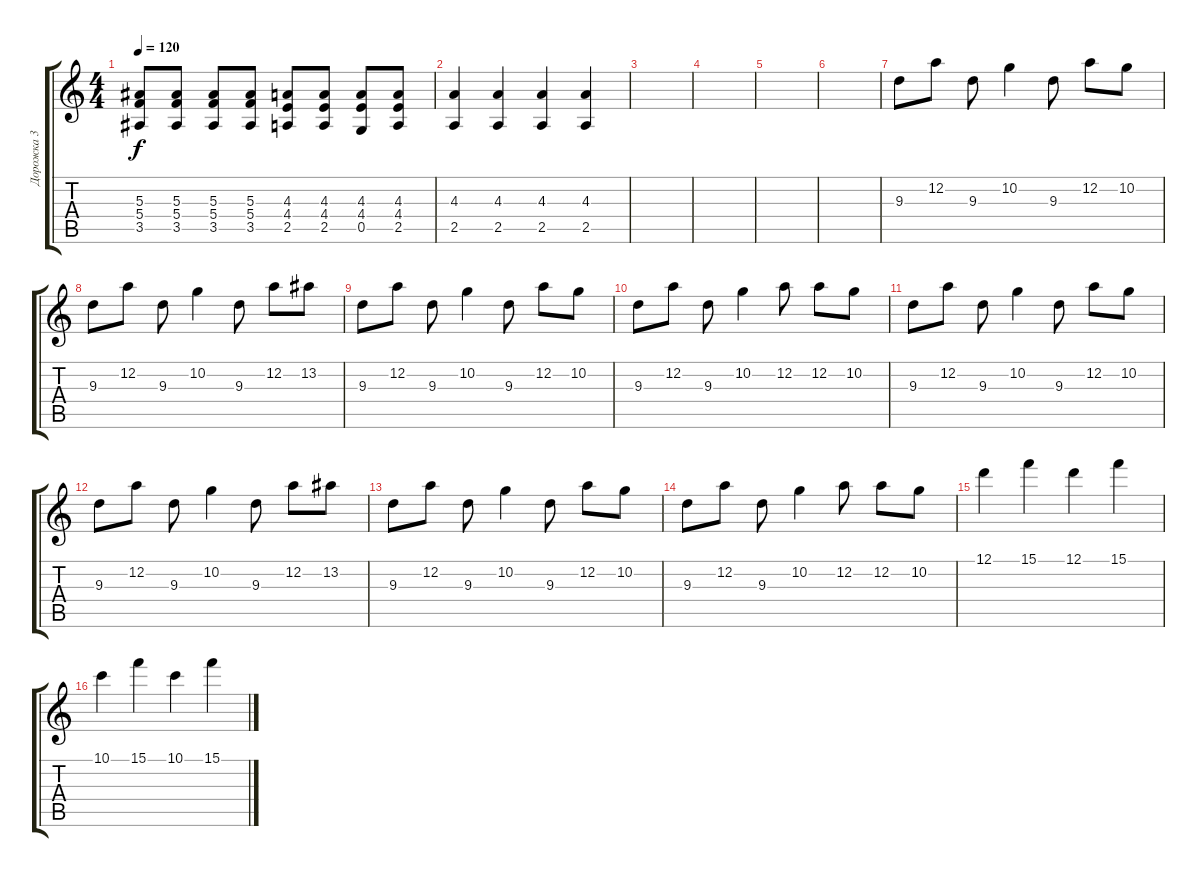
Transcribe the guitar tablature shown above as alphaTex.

\track ("Дорожка 3" "Дорожка 3") {instrument distortionguitar}
\staff {score tabs}
\tuning (D4 A3 F3 C3 G2 D2) {hide}
\ts (4 4)
\tempo 120
\clef g2
\ks c
(5.3 5.4 3.5).8{dy f} (5.3 5.4 3.5).8 (5.3 5.4 3.5).8 (5.3 5.4 3.5).8 (4.3 4.4 2.5).8 (4.3 4.4 2.5).8 (4.3 4.4 0.5).8 (4.3 4.4 2.5).8 |
(4.3 2.5).4 (4.3 2.5).4 (4.3 2.5).4 (4.3 2.5).4 |
|
|
|
|
9.3.8 12.2.8 9.3.8 10.2.4 9.3.8 12.2.8 10.2.8 |
9.3.8 12.2.8 9.3.8 10.2.4 9.3.8 12.2.8 13.2.8 |
9.3.8 12.2.8 9.3.8 10.2.4 9.3.8 12.2.8 10.2.8 |
9.3.8 12.2.8 9.3.8 10.2.4 12.2.8 12.2.8 10.2.8 |
9.3.8 12.2.8 9.3.8 10.2.4 9.3.8 12.2.8 10.2.8 |
9.3.8 12.2.8 9.3.8 10.2.4 9.3.8 12.2.8 13.2.8 |
9.3.8 12.2.8 9.3.8 10.2.4 9.3.8 12.2.8 10.2.8 |
9.3.8 12.2.8 9.3.8 10.2.4 12.2.8 12.2.8 10.2.8 |
12.1.4 15.1.4 12.1.4 15.1.4 |
10.1.4 15.1.4 10.1.4 15.1.4
